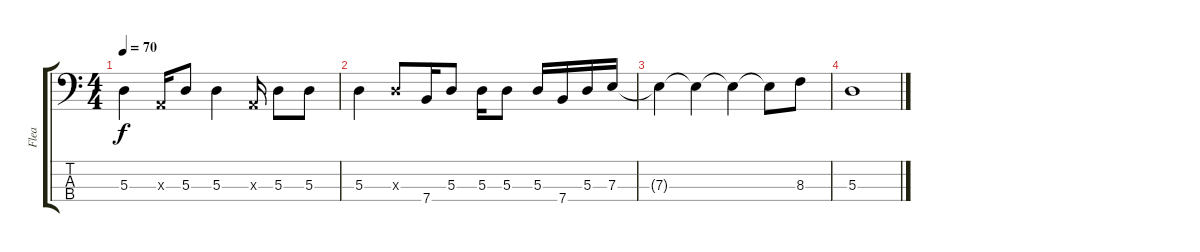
\track ("Flea" "Flea") {instrument electricbassfinger}
\staff {score tabs}
\tuning (G2 D2 A1 E1) {hide}
\ts (4 4)
\tempo 70
\clef f4
\ks c
5.3.4{dy f} 0.3{x}.16 5.3.8 5.3.4 0.3{x}.16 5.3.8 5.3.8 |
5.3.4 5.3{x}.8 7.4.16 5.3.8 5.3.16 5.3.8 5.3.16 7.4.16 5.3.16 7.3.16 |
7.3{t}.4 7.3{t}.4 7.3{t}.4 7.3{t}.8 8.3.8 |
5.3.1
